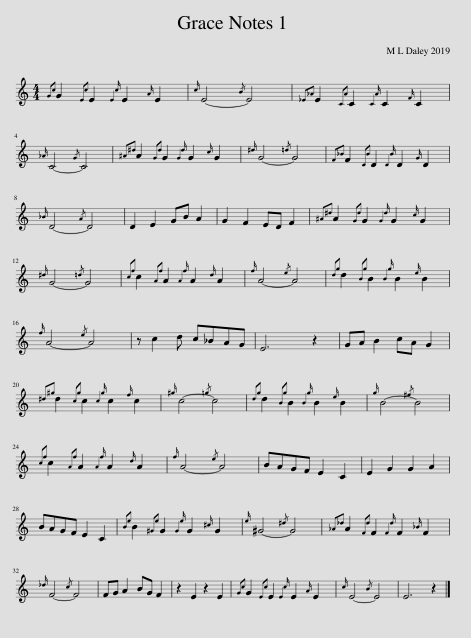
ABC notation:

X:1
L:1/8
M:4/4
I:linebreak $
K:C
V:1 treble
V:1
{Gc} G2{Ec} E2{Ec} E2{A} E2 |{c} E4-{/B} E4 |{_E_A} E2{CA} C2{CA} C2{F} C2 |${_A} C4-{/G} C4 |{^A^d} A2{Gd} G2{Gd} G2{c} G2 | %5
{^d} G4-{/=d} G4 |{F_B} F2{DB} D2{DB} D2{G} D2 |${_B} D4-{/A} D4 | D2 E2 GB A2 | G2 F2 ED F2 | %10
{^A^d} A2{Gd} G2{Gd} G2{c} G2 |${^d} G4-{/=d} G4 |{cf} c2{Af} A2{Af} A2{d} A2 |{f} A4-{/e} A4 |{dg} d2{Bg} B2{Bg} B2{e} B2 |$ %15
{f} A4-{/e} A4 | z c2 d c_BAG | E6 z2 | GA B2 cA G2 |${^d^g} d2{cg} c2{cg} c2{f} c2 | %20
{^g} c4-{/=g} c4 |{dg} d2{Bg} B2{Bg} B2{e} B2 |{g} B4-{/^f} B4 |${cf} c2{Af} A2{Af} A2{d} A2 |{f} A4-{/e} A4 | %25
 BAGF E2 C2 | E2 G2 G2 A2 |$ BAGF E2 C2 |{Be} B2{^Ge} G2{Ge} G2{^c} G2 |{e} ^G4-{/^d} G4 | %30
{_A_d} A2{Fd} F2{Fd} F2{_B} F2 |${_d} F4-{/c} F4 | FG A2 BG F2 | z2 E2 z2 E2 |{Gc} G2{Ec} E2{Ec} E2{A} E2 | %35
{c} E4-{/B} E4 | E6 z2 |] %37
